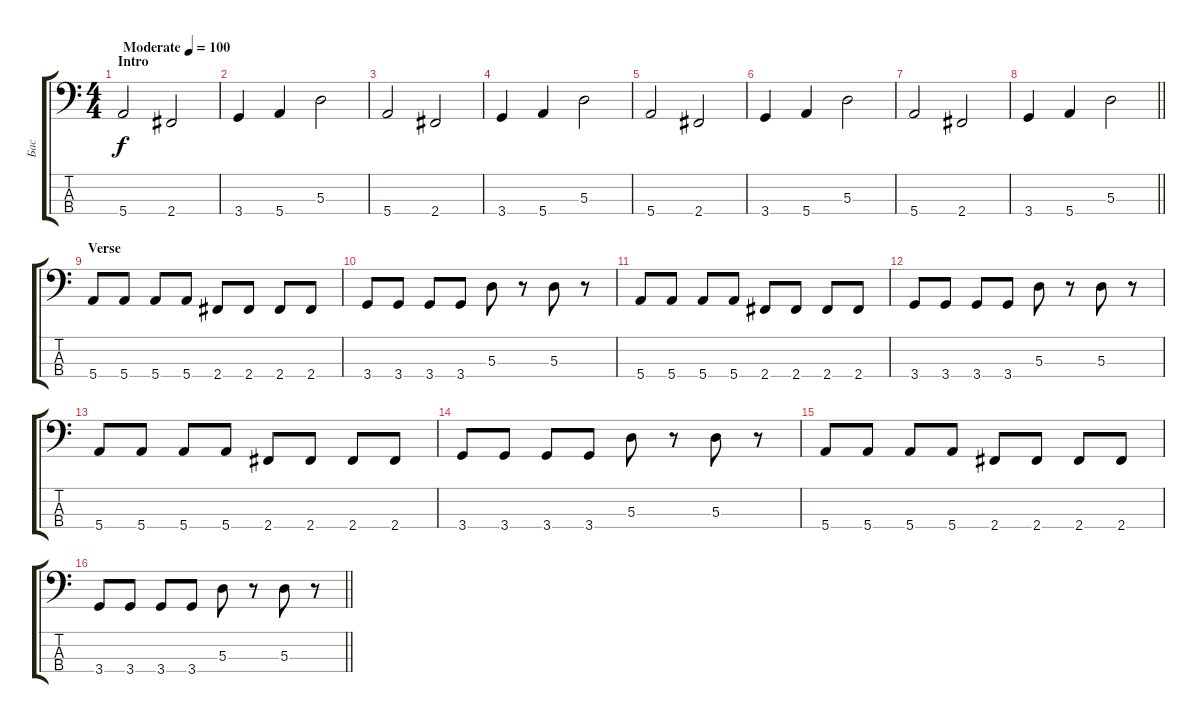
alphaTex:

\track ("Бас" "Бас") {instrument electricbassfinger}
\staff {score tabs}
\tuning (G2 D2 A1 E1) {hide}
\ts (4 4)
\section ("" "Intro")
\tempo (100 "Moderate")
\clef f4
\ks c
5.4.2{dy f instrument electricbassfinger} 2.4.2 |
3.4.4 5.4.4 5.3.2 |
5.4.2 2.4.2 |
3.4.4 5.4.4 5.3.2 |
5.4.2 2.4.2 |
3.4.4 5.4.4 5.3.2 |
5.4.2 2.4.2 |
\barLineRight lightlight
3.4.4 5.4.4 5.3.2 |
\section ("" "Verse")
5.4.8 5.4.8 5.4.8 5.4.8 2.4.8 2.4.8 2.4.8 2.4.8 |
3.4.8 3.4.8 3.4.8 3.4.8 5.3.8 r.8 5.3.8 r.8 |
5.4.8 5.4.8 5.4.8 5.4.8 2.4.8 2.4.8 2.4.8 2.4.8 |
3.4.8 3.4.8 3.4.8 3.4.8 5.3.8 r.8 5.3.8 r.8 |
5.4.8 5.4.8 5.4.8 5.4.8 2.4.8 2.4.8 2.4.8 2.4.8 |
3.4.8 3.4.8 3.4.8 3.4.8 5.3.8 r.8 5.3.8 r.8 |
5.4.8 5.4.8 5.4.8 5.4.8 2.4.8 2.4.8 2.4.8 2.4.8 |
\barLineRight lightlight
3.4.8 3.4.8 3.4.8 3.4.8 5.3.8 r.8 5.3.8 r.8
